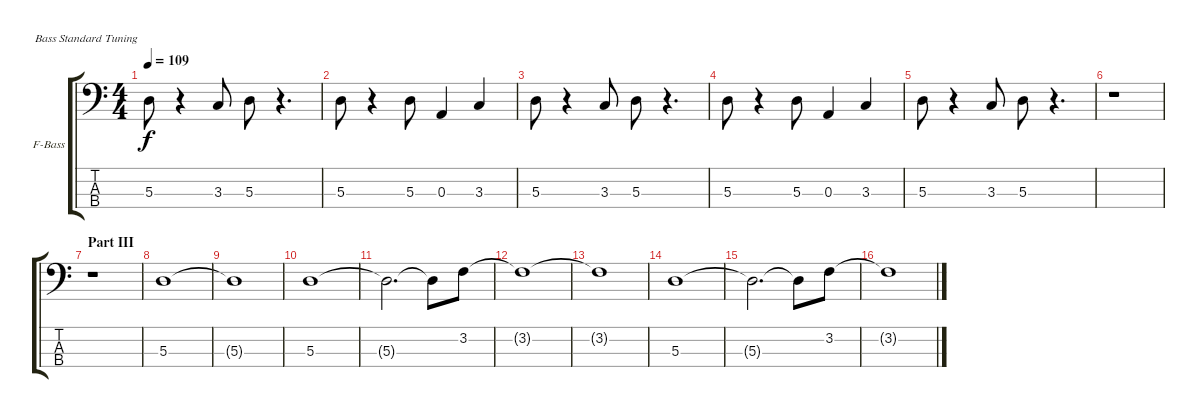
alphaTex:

\bracketExtendMode groupsimilarinstruments
\firstSystemTrackNameOrientation horizontal
\otherSystemsTrackNameOrientation horizontal
\track ("Bass" "F-Bass") {instrument fretlessbass}
\staff {score tabs}
\tuning (G2 D2 A1 E1)
\ts (4 4)
\tempo 109
\clef f4
\ks c
5.3.8{dy f} r.4 3.3.8 5.3.8 r.4{d} |
5.3.8 r.4 5.3.8 0.3.4 3.3.4 |
5.3.8 r.4 3.3.8 5.3.8 r.4{d} |
5.3.8 r.4 5.3.8 0.3.4 3.3.4 |
5.3.8 r.4 3.3.8 5.3.8 r.4{d} |
r.1 |
\section ("" "Part III")
r.1 |
5.3.1 |
5.3{t}.1 |
5.3.1 |
5.3{t}.2{d} 5.3{t}.8 3.2.8 |
3.2{t}.1 |
3.2{t}.1 |
5.3.1 |
5.3{t}.2{d} 5.3{t}.8 3.2.8 |
3.2{t}.1
